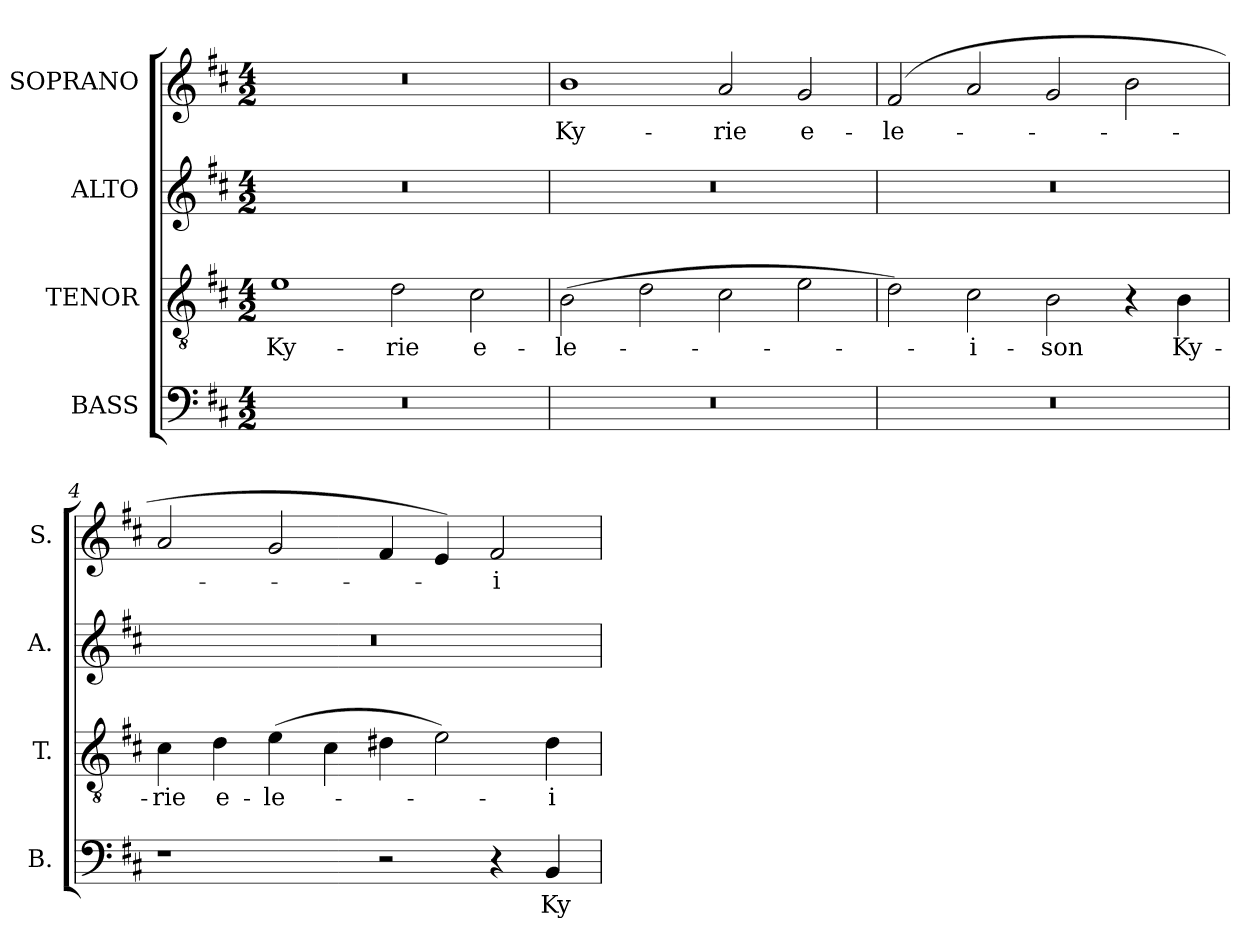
**kern	**text	**kern	**text	**kern	**kern	**text
*part4	*part4	*part3	*part3	*part2	*part1	*part1
*staff4	*staff4	*staff3	*staff3	*staff2	*staff1	*staff1
*I"BASS	*	*I"TENOR	*	*I"ALTO	*I"SOPRANO	*
*I'B.	*	*I'T.	*	*I'A.	*I'S.	*
!!LO:PB:g=z
*clefF4	*	*clefGv2	*	*clefG2	*clefG2	*
*	*	*ITrd7c12	*	*	*	*
*k[f#c#]	*	*k[f#c#]	*	*k[f#c#]	*k[f#c#]	*
*D:	*	*D:	*	*D:	*D:	*
*M4/2	*	*M4/2	*	*M4/2	*M4/2	*
*MM168	*	*MM168	*	*MM168	*MM168	*
=1	=1	=1	=1	=1	=1	=1
!LO:N:vis=1	!	!	!	!	!	!
!	!	!	!LO:LY:b:color=#000000	!LO:N:vis=1	!LO:N:vis=1	!
0r	.	1Ei	Ky-	0r	0r	.
!	!	!	!LO:LY:b:color=#000000	!	!	!
.	.	2Di\	-rie	.	.	.
!	!	!	!LO:LY:b:color=#000000	!	!	!
.	.	2C#i\	e-	.	.	.
=2	=2	=2	=2	=2	=2	=2
!LO:N:vis=1	!	!	!	!	!	!
!	!	!	!LO:LY:b:color=#000000	!LO:N:vis=1	!	!
!	!	!	!	!	!	!LO:LY:b:color=#000000
0r	.	(2BBi\	-le-	0r	1bi	Ky-
.	.	2Di\	.	.	.	.
!	!	!	!	!	!	!LO:LY:b:color=#000000
.	.	2C#i\	.	.	2ai/	-rie
!	!	!	!	!	!	!LO:LY:b:color=#000000
.	.	2Ei\	.	.	2gi/	e-
=3	=3	=3	=3	=3	=3	=3
!LO:N:vis=1	!	!	!	!LO:N:vis=1	!	!
!	!	!	!	!	!	!LO:LY:b:color=#000000
0r	.	2Di\)	.	0r	(2f#i/	-le-
!	!	!	!LO:LY:b:color=#000000	!	!	!
.	.	2C#i\	-i-	.	2ai/	.
!	!	!	!LO:LY:b:color=#000000	!	!	!
.	.	2BBi\	-son	.	2gi/	.
.	.	4r	.	.	2bi\	.
!	!	!	!LO:LY:b:color=#000000	!	!	!
.	.	4BBi\	Ky-	.	.	.
=4	=4	=4	=4	=4	=4	=4
!	!	!	!LO:LY:b:color=#000000	!LO:N:vis=1	!	!
1r	.	4C#i\	-rie	0r	2ai/	.
!	!	!	!LO:LY:b:color=#000000	!	!	!
.	.	4Di\	e-	.	.	.
!	!	!	!LO:LY:b:color=#000000	!	!	!
.	.	(4Ei\	-le-	.	2gi/	.
.	.	4C#i\	.	.	.	.
2r	.	4D#Xi\	.	.	4f#i/	.
.	.	2Ei\)	.	.	4ei/)	.
!	!	!	!	!	!	!LO:LY:b:color=#000000
4r	.	.	.	.	2f#i/	-i-
!	!LO:LY:b:color=#000000	!	!	!	!	!
!	!	!	!LO:LY:b:color=#000000	!	!	!
4BBi/	Ky-	4D#i\	-i-	.	.	.
=	=	=	=	=	=	=
*-	*-	*-	*-	*-	*-	*-
